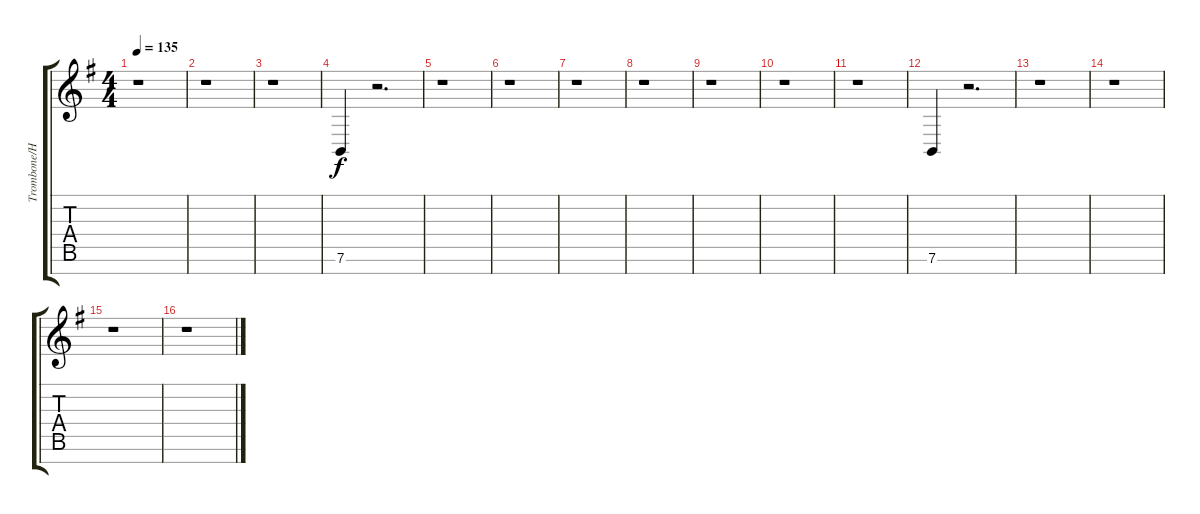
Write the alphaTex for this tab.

\track ("Trombone/Horn" "Trombone/H") {instrument trombone}
\staff {score tabs}
\tuning (E4 B3 G3 D3 A2 E2 B1) {hide}
\ts (4 4)
\tempo 135
\clef g2
\ks eminor
r.1{dy mp} |
r.1 |
r.1 |
7.6.4{dy f} r.2{d} |
r.1 |
r.1 |
r.1 |
r.1 |
r.1 |
r.1 |
r.1 |
7.6.4 r.2{d} |
r.1 |
r.1 |
r.1 |
r.1
